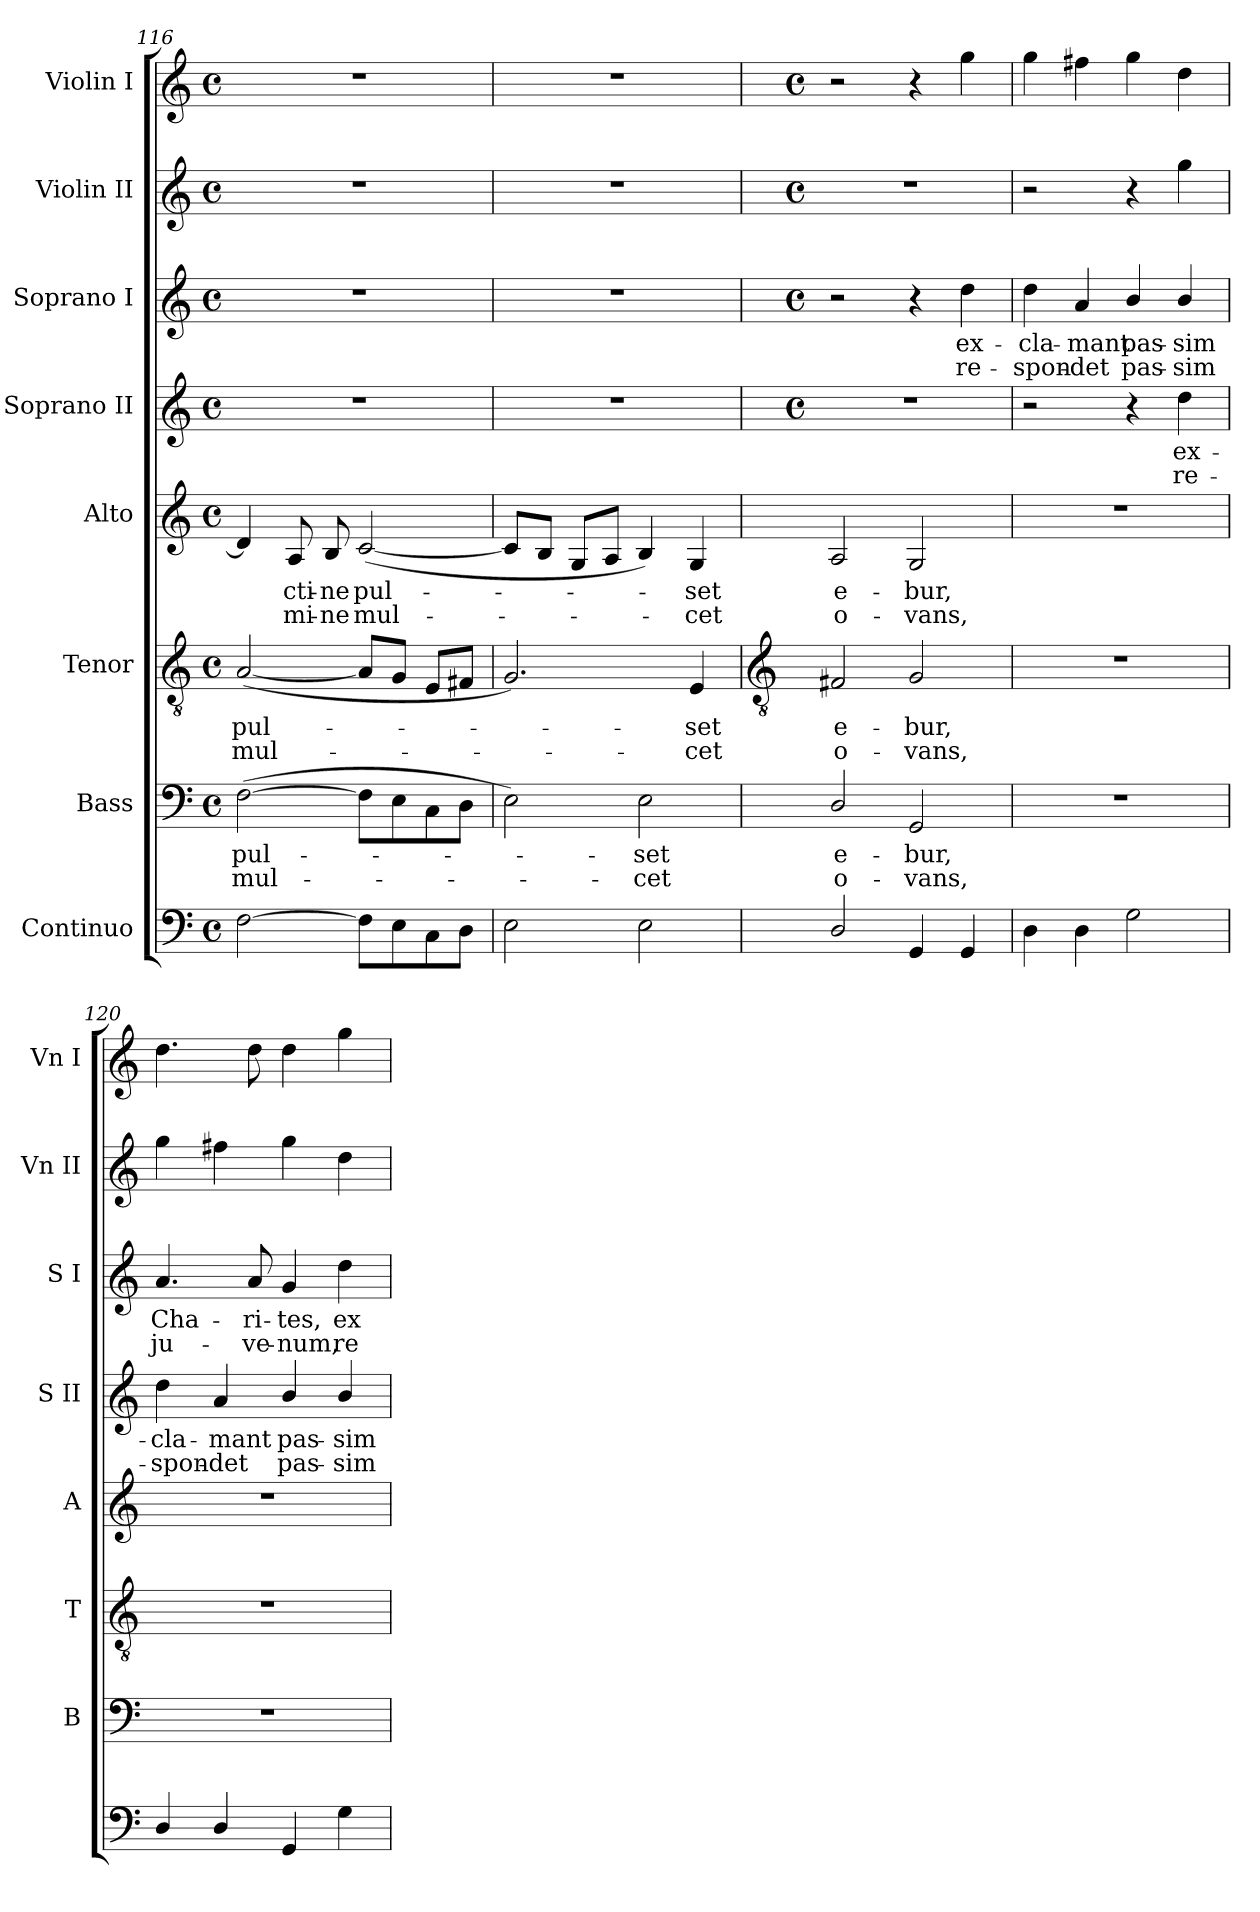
**kern	**kern	**text	**text	**kern	**text	**text	**kern	**text	**text	**kern	**text	**text	**kern	**text	**text	**kern	**kern
*part8	*part7	*part7	*part7	*part6	*part6	*part6	*part5	*part5	*part5	*part4	*part4	*part4	*part3	*part3	*part3	*part2	*part1
*staff8	*staff7	*staff7	*staff7	*staff6	*staff6	*staff6	*staff5	*staff5	*staff5	*staff4	*staff4	*staff4	*staff3	*staff3	*staff3	*staff2	*staff1
*I"Continuo	*I"Bass	*	*	*I"Tenor	*	*	*I"Alto	*	*	*I"Soprano II	*	*	*I"Soprano I	*	*	*I"Violin II	*I"Violin I
*	*I'B	*	*	*I'T	*	*	*I'A	*	*	*I'S II	*	*	*I'S I	*	*	*I'Vn II	*I'Vn I
*clefF4	*clefF4	*	*	*clefGv2	*	*	*clefG2	*	*	*clefG2	*	*	*clefG2	*	*	*clefG2	*clefG2
*k[]	*k[]	*	*	*k[]	*	*	*k[]	*	*	*k[]	*	*	*k[]	*	*	*k[]	*k[]
*C:	*C:	*	*	*C:	*	*	*C:	*	*	*C:	*	*	*C:	*	*	*C:	*C:
*M4/4	*M4/4	*	*	*M4/4	*	*	*M4/4	*	*	*M4/4	*	*	*M4/4	*	*	*M4/4	*M4/4
*met(c)	*met(c)	*	*	*met(c)	*	*	*met(c)	*	*	*met(c)	*	*	*met(c)	*	*	*met(c)	*met(c)
=116	=116	=116	=116	=116	=116	=116	=116	=116	=116	=116	=116	=116	=116	=116	=116	=116	=116
!	!	!LO:LY:b	!LO:LY:b	!	!LO:LY:b	!LO:LY:b	!	!	!	!	!	!	!	!	!	!	!
[2F	(>[2F	pul-	mul-	(<[2A	pul-	mul-	4d]	.	.	1r	.	.	1r	.	.	1r	1r
!	!	!	!	!	!	!	!	!LO:LY:b	!LO:LY:b	!	!	!	!	!	!	!	!
.	.	.	.	.	.	.	8A	cti-	-mi-	.	.	.	.	.	.	.	.
!	!	!	!	!	!	!	!	!LO:LY:b	!LO:LY:b	!	!	!	!	!	!	!	!
.	.	.	.	.	.	.	8B	-ne	ne	.	.	.	.	.	.	.	.
!	!	!	!	!	!	!	!	!LO:LY:b	!LO:LY:b	!	!	!	!	!	!	!	!
8FL]	8FL]	.	.	8AL]	.	.	(<[2c	pul-	mul-	.	.	.	.	.	.	.	.
8E	8E	.	.	8GJ	.	.	.	.	.	.	.	.	.	.	.	.	.
8C	8C	.	.	8EL	.	.	.	.	.	.	.	.	.	.	.	.	.
8DJ	8DJ	.	.	8F#XJ	.	.	.	.	.	.	.	.	.	.	.	.	.
=117	=117	=117	=117	=117	=117	=117	=117	=117	=117	=117	=117	=117	=117	=117	=117	=117	=117
2E	2E)	.	.	2.G)	.	.	8cL]	.	.	1r	.	.	1r	.	.	1r	1r
.	.	.	.	.	.	.	8BJ	.	.	.	.	.	.	.	.	.	.
.	.	.	.	.	.	.	8GL	.	.	.	.	.	.	.	.	.	.
.	.	.	.	.	.	.	8AJ	.	.	.	.	.	.	.	.	.	.
!	!	!LO:LY:b	!LO:LY:b	!	!	!	!	!	!	!	!	!	!	!	!	!	!
2E	2E	set	cet	.	.	.	4B)	.	.	.	.	.	.	.	.	.	.
!	!	!	!	!	!LO:LY:b	!LO:LY:b	!	!LO:LY:b	!LO:LY:b	!	!	!	!	!	!	!	!
.	.	.	.	4E	set	cet	4G	set	cet	.	.	.	.	.	.	.	.
!!LO:LB:g=z
=118	=118	=118	=118	=118	=118	=118	=118	=118	=118	=118	=118	=118	=118	=118	=118	=118	=118
*	*	*	*	*clefGv2	*	*	*	*	*	*	*	*	*	*	*	*	*
*	*	*	*	*	*	*	*	*	*	*k[]	*	*	*k[]	*	*	*k[]	*k[]
*	*	*	*	*	*	*	*	*	*	*C:	*	*	*C:	*	*	*C:	*C:
*	*	*	*	*	*	*	*	*	*	*M4/4	*	*	*M4/4	*	*	*M4/4	*M4/4
*	*	*	*	*	*	*	*	*	*	*met(c)	*	*	*met(c)	*	*	*met(c)	*met(c)
!	!	!LO:LY:b	!LO:LY:b	!	!LO:LY:b	!LO:LY:b	!	!LO:LY:b	!LO:LY:b	!	!	!	!	!	!	!	!
2D/	2D/	e-	-o-	2F#X	e-	-o-	2A	e-	-o-	1r	.	.	2r	.	.	1r	2r
!	!	!LO:LY:b	!LO:LY:b	!	!LO:LY:b	!LO:LY:b	!	!LO:LY:b	!LO:LY:b	!	!	!	!	!	!	!	!
4GG	2GG	-bur,	vans,	2G	-bur,	vans,	2G	-bur,	vans,	.	.	.	4r	.	.	.	4r
!	!	!	!	!	!	!	!	!	!	!	!	!	!	!LO:LY:b	!LO:LY:b	!	!
4GG	.	.	.	.	.	.	.	.	.	.	.	.	4dd	ex-	-re-	.	4gg
=119	=119	=119	=119	=119	=119	=119	=119	=119	=119	=119	=119	=119	=119	=119	=119	=119	=119
!	!	!	!	!	!	!	!	!	!	!	!	!	!	!LO:LY:b	!LO:LY:b	!	!
4D	1r	.	.	1r	.	.	1r	.	.	2r	.	.	4dd	-cla-	-spon-	2r	4gg
!	!	!	!	!	!	!	!	!	!	!	!	!	!	!LO:LY:b	!LO:LY:b	!	!
4D	.	.	.	.	.	.	.	.	.	.	.	.	4a	-mant	det	.	4ff#X
!	!	!	!	!	!	!	!	!	!	!	!	!	!	!LO:LY:b	!LO:LY:b	!	!
2G	.	.	.	.	.	.	.	.	.	4r	.	.	4b/	pas-	-pas-	4r	4gg
!	!	!	!	!	!	!	!	!	!	!	!LO:LY:b	!LO:LY:b	!	!LO:LY:b	!LO:LY:b	!	!
.	.	.	.	.	.	.	.	.	.	4dd	ex-	-re-	4b/	-sim	sim	4gg	4dd
=120	=120	=120	=120	=120	=120	=120	=120	=120	=120	=120	=120	=120	=120	=120	=120	=120	=120
!	!	!	!	!	!	!	!	!	!	!	!LO:LY:b	!LO:LY:b	!	!LO:LY:b	!LO:LY:b	!	!
4D/	1r	.	.	1r	.	.	1r	.	.	4dd	-cla-	-spon-	4.a	Cha-	-ju-	4gg	4.dd
!	!	!	!	!	!	!	!	!	!	!	!LO:LY:b	!LO:LY:b	!	!	!	!	!
4D/	.	.	.	.	.	.	.	.	.	4a	-mant	det	.	.	.	4ff#X	.
!	!	!	!	!	!	!	!	!	!	!	!	!	!	!LO:LY:b	!LO:LY:b	!	!
.	.	.	.	.	.	.	.	.	.	.	.	.	8a	-ri-	-ve-	.	8dd
!	!	!	!	!	!	!	!	!	!	!	!LO:LY:b	!LO:LY:b	!	!LO:LY:b	!LO:LY:b	!	!
4GG	.	.	.	.	.	.	.	.	.	4b/	pas-	-pas-	4g	-tes,	num,	4gg	4dd
!	!	!	!	!	!	!	!	!	!	!	!LO:LY:b	!LO:LY:b	!	!LO:LY:b	!LO:LY:b	!	!
4G	.	.	.	.	.	.	.	.	.	4b/	-sim	sim	4dd	ex-	-re-	4dd	4gg
=	=	=	=	=	=	=	=	=	=	=	=	=	=	=	=	=	=
*-	*-	*-	*-	*-	*-	*-	*-	*-	*-	*-	*-	*-	*-	*-	*-	*-	*-
